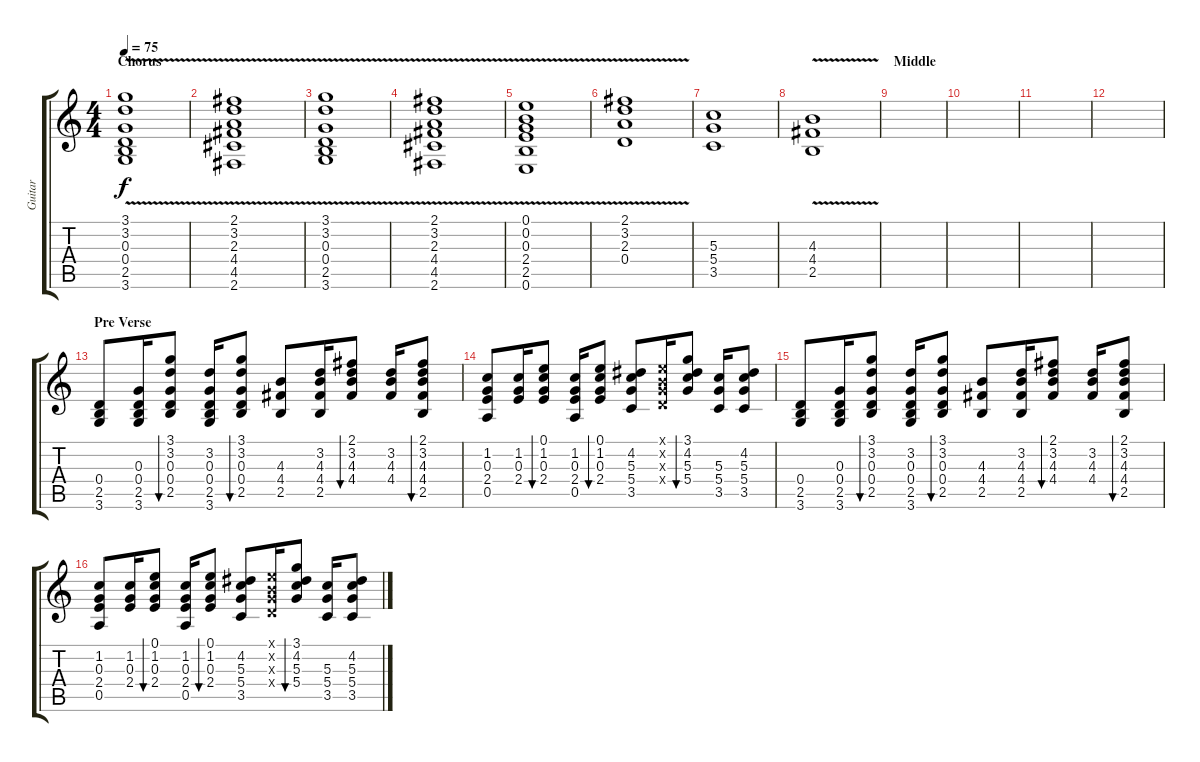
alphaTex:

\track ("Guitar" "Guitar") {instrument acousticguitarsteel}
\staff {score tabs}
\tuning (E4 B3 G3 D3 A2 E2) {hide}
\ts (4 4)
\section ("" "Chorus")
\tempo 75
\clef g2
\ks c
(3.1{v} 3.2 0.3 0.4 2.5 3.6).1{dy f} |
(2.1{v} 3.2 2.3 4.4 4.5 2.6).1 |
(3.1{v} 3.2 0.3 0.4 2.5 3.6).1 |
(2.1 3.2 2.3{v} 4.4 4.5 2.6).1 |
(0.1{v} 0.2 0.3 2.4 2.5 0.6).1 |
(2.1 3.2 2.3 0.4{v}).1 |
(5.3 5.4 3.5).1 |
(4.3{v} 4.4 2.5).1 |
\section ("" "Middle")
|
|
|
|
\section ("" "Pre Verse")
(0.4 2.5 3.6).8 (0.3 0.4 2.5 3.6).16 (3.1 3.2 0.3 0.4 2.5).8{bu 30} (3.2 0.3 0.4 2.5 3.6).16 (3.1 3.2 0.3 0.4 2.5).8{bu 30} (4.3 4.4 2.5).8 (3.2 4.3 4.4 2.5).16 (2.1 3.2 4.3 4.4).8{bu 30} (3.2 4.3 4.4).16 (2.1 3.2 4.3 4.4 2.5).8{bu 30} |
(1.2 0.3 2.4 0.5).8 (1.2 0.3 2.4).16 (0.1 1.2 0.3 2.4).8{bu 30} (1.2 0.3 2.4 0.5).16 (0.1 1.2 0.3 2.4).8{bu 30} (4.2 5.3 5.4 3.5).8 (0.1{x} 0.2{x} 0.3{x} 0.4{x}).16 (3.1 4.2 5.3 5.4).8{bu 30} (5.3 5.4 3.5).16 (4.2 5.3 5.4 3.5).8 |
(0.4 2.5 3.6).8 (0.3 0.4 2.5 3.6).16 (3.1 3.2 0.3 0.4 2.5).8{bu 30} (3.2 0.3 0.4 2.5 3.6).16 (3.1 3.2 0.3 0.4 2.5).8{bu 30} (4.3 4.4 2.5).8 (3.2 4.3 4.4 2.5).16 (2.1 3.2 4.3 4.4).8{bu 30} (3.2 4.3 4.4).16 (2.1 3.2 4.3 4.4 2.5).8{bu 30} |
(1.2 0.3 2.4 0.5).8 (1.2 0.3 2.4).16 (0.1 1.2 0.3 2.4).8{bu 30} (1.2 0.3 2.4 0.5).16 (0.1 1.2 0.3 2.4).8{bu 30} (4.2 5.3 5.4 3.5).8 (0.1{x} 0.2{x} 0.3{x} 0.4{x}).16 (3.1 4.2 5.3 5.4).8{bu 30} (5.3 5.4 3.5).16 (4.2 5.3 5.4 3.5).8
